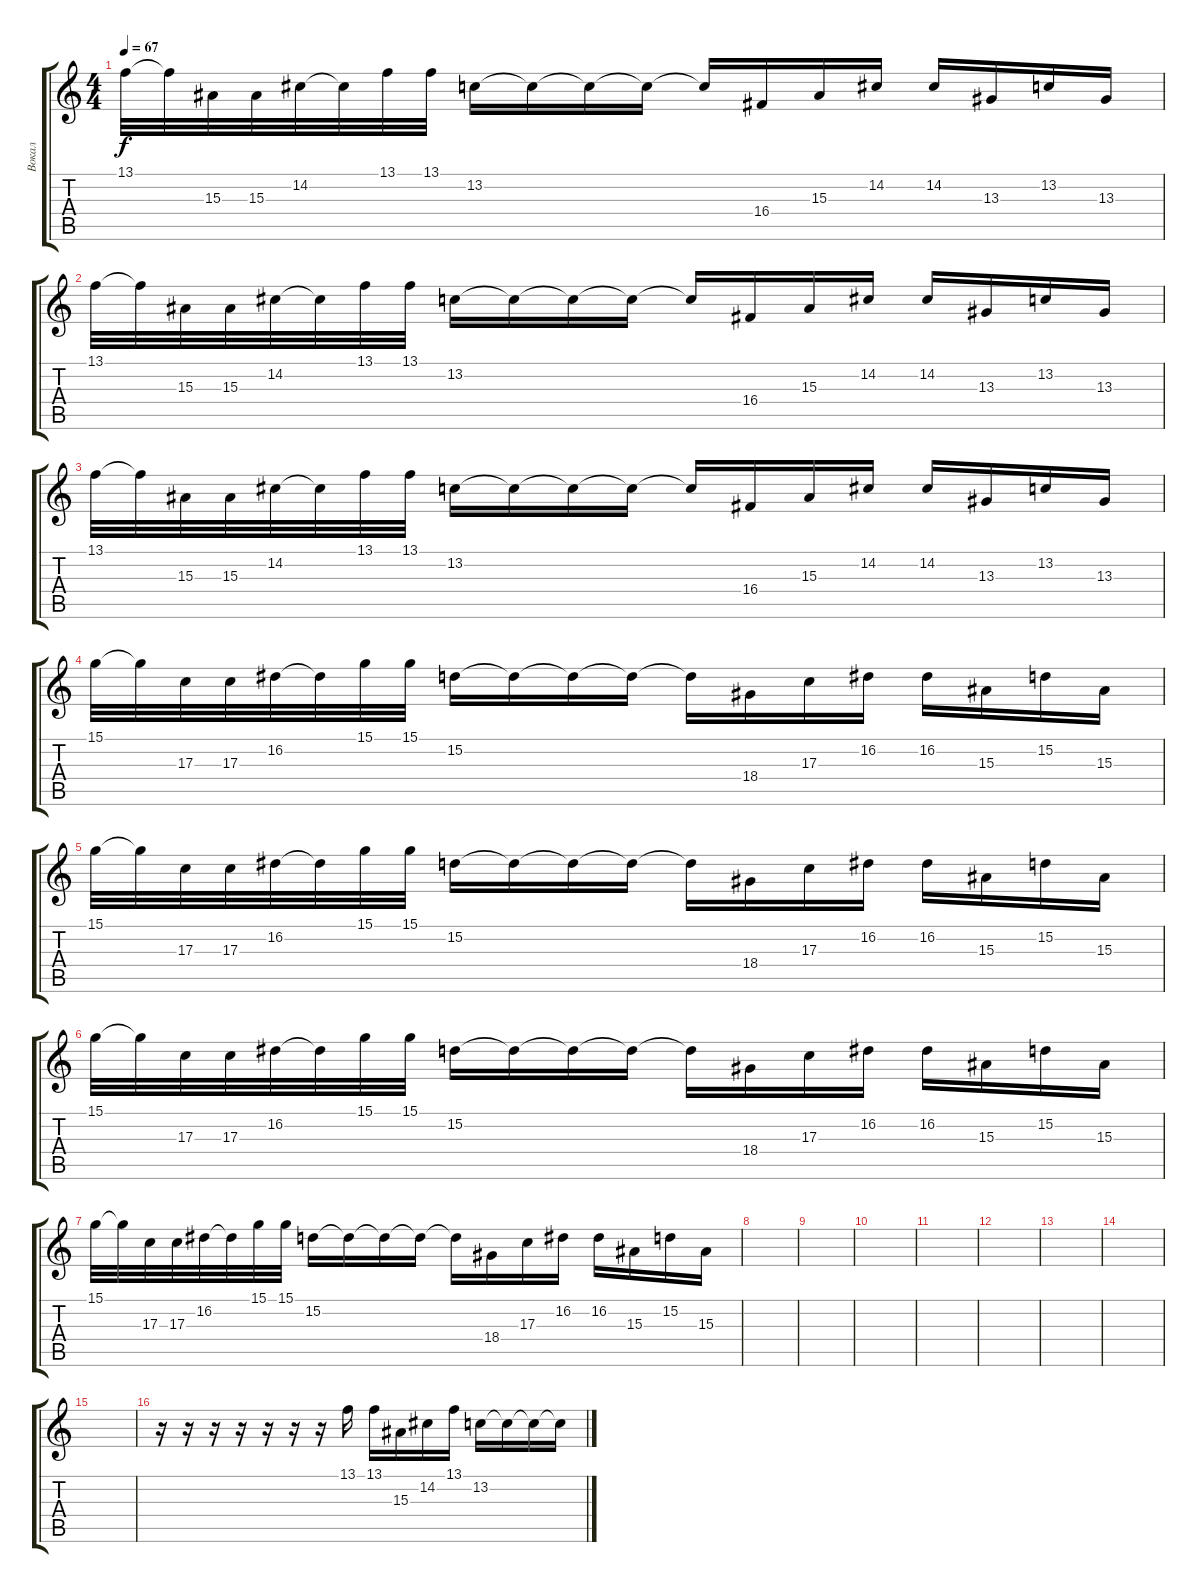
\track ("Вокал" "Вокал") {instrument flute}
\staff {score tabs}
\tuning (E4 B3 G3 D3 A2 E2) {hide}
\ts (4 4)
\tempo 67
\clef g2
\ks c
13.1.32{dy f} 13.1{t}.32 15.3.32 15.3.32 14.2.32 14.2{t}.32 13.1.32 13.1.32 13.2.16 13.2{t}.16 13.2{t}.16 13.2{t}.16 13.2{t}.16 16.4.16 15.3.16 14.2.16 14.2.16 13.3.16 13.2.16 13.3.16 |
13.1.32 13.1{t}.32 15.3.32 15.3.32 14.2.32 14.2{t}.32 13.1.32 13.1.32 13.2.16 13.2{t}.16 13.2{t}.16 13.2{t}.16 13.2{t}.16 16.4.16 15.3.16 14.2.16 14.2.16 13.3.16 13.2.16 13.3.16 |
13.1.32 13.1{t}.32 15.3.32 15.3.32 14.2.32 14.2{t}.32 13.1.32 13.1.32 13.2.16 13.2{t}.16 13.2{t}.16 13.2{t}.16 13.2{t}.16 16.4.16 15.3.16 14.2.16 14.2.16 13.3.16 13.2.16 13.3.16 |
15.1.32 15.1{t}.32 17.3.32 17.3.32 16.2.32 16.2{t}.32 15.1.32 15.1.32 15.2.16 15.2{t}.16 15.2{t}.16 15.2{t}.16 15.2{t}.16 18.4.16 17.3.16 16.2.16 16.2.16 15.3.16 15.2.16 15.3.16 |
15.1.32 15.1{t}.32 17.3.32 17.3.32 16.2.32 16.2{t}.32 15.1.32 15.1.32 15.2.16 15.2{t}.16 15.2{t}.16 15.2{t}.16 15.2{t}.16 18.4.16 17.3.16 16.2.16 16.2.16 15.3.16 15.2.16 15.3.16 |
15.1.32 15.1{t}.32 17.3.32 17.3.32 16.2.32 16.2{t}.32 15.1.32 15.1.32 15.2.16 15.2{t}.16 15.2{t}.16 15.2{t}.16 15.2{t}.16 18.4.16 17.3.16 16.2.16 16.2.16 15.3.16 15.2.16 15.3.16 |
15.1.32 15.1{t}.32 17.3.32 17.3.32 16.2.32 16.2{t}.32 15.1.32 15.1.32 15.2.16 15.2{t}.16 15.2{t}.16 15.2{t}.16 15.2{t}.16 18.4.16 17.3.16 16.2.16 16.2.16 15.3.16 15.2.16 15.3.16 |
|
|
|
|
|
|
|
|
r.16{instrument shakuhachi} r.16 r.16 r.16 r.16 r.16 r.16 13.1.16 13.1.16 15.3.16 14.2.16 13.1.16 13.2.16 13.2{t}.16 13.2{t}.16 13.2{t}.16
